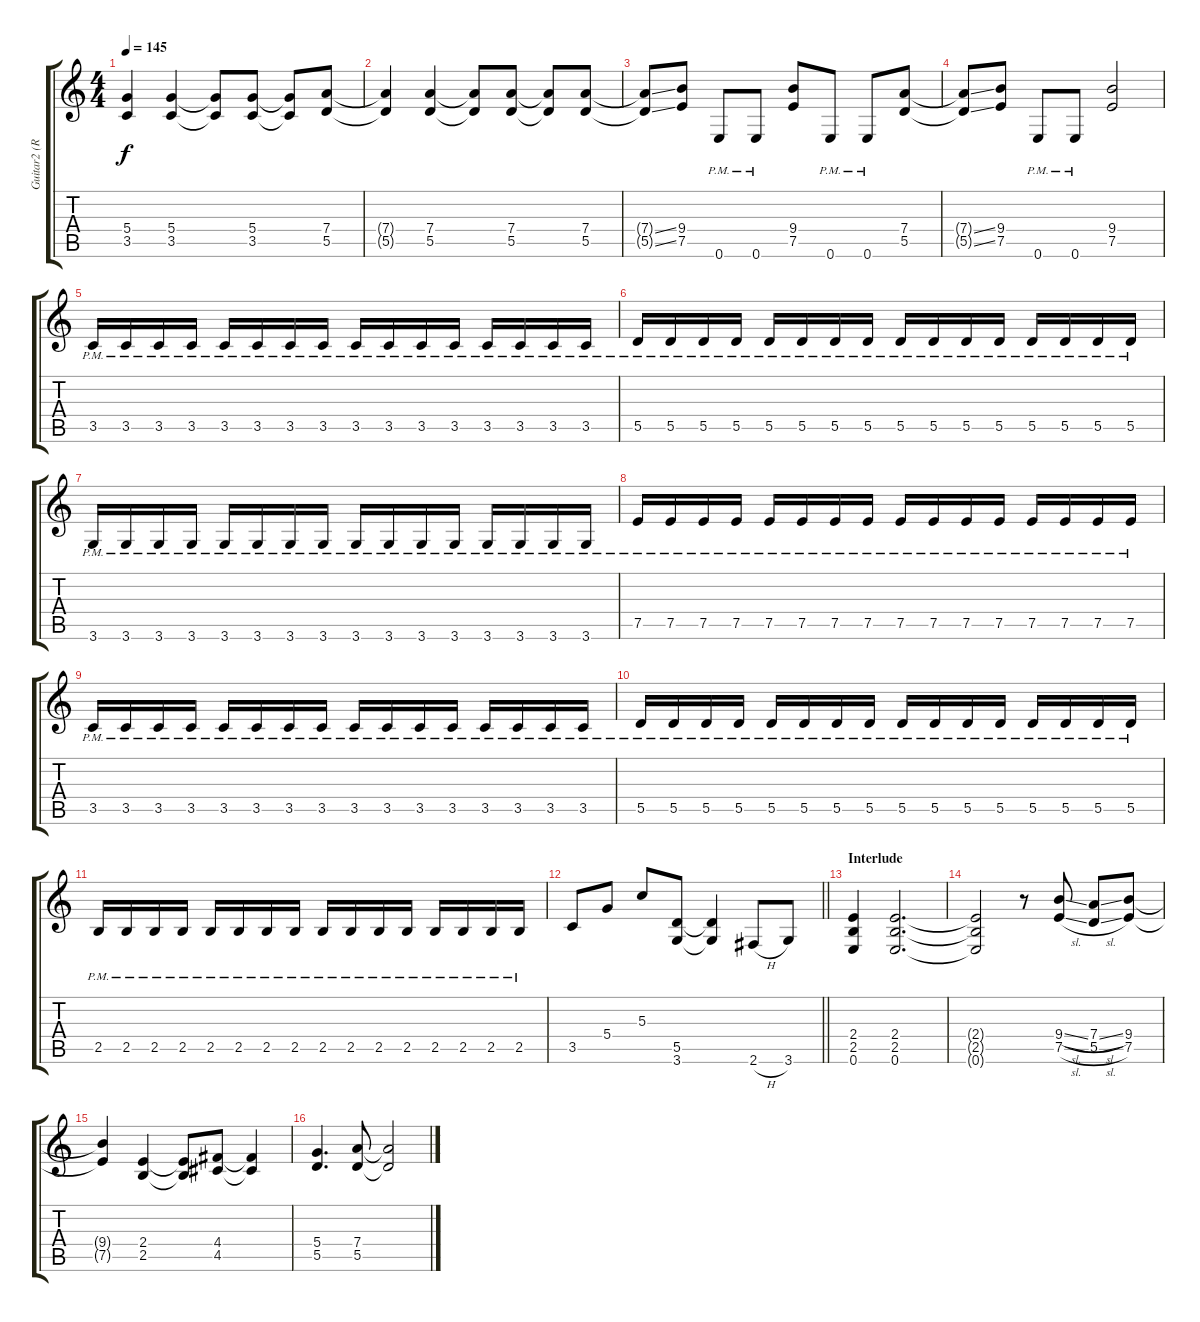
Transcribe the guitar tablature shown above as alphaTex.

\track ("Guitar2 (Rhythm)" "Guitar2 (R") {instrument distortionguitar}
\staff {score tabs}
\tuning (E4 B3 G3 D3 A2 E2) {hide}
\ts (4 4)
\tempo 145
\clef g2
\ks c
(5.4 3.5).4{dy f} (5.4 3.5).4 (5.4{t} 3.5{t}).8 (5.4 3.5).8 (5.4{t} 3.5{t}).8 (7.4 5.5).8 |
(7.4{t} 5.5{t}).4 (7.4 5.5).4 (7.4{t} 5.5{t}).8 (7.4 5.5).8 (7.4{t} 5.5{t}).8 (7.4 5.5).8 |
(7.4{ss t} 5.5{ss t}).8 (9.4 7.5).8 0.6{pm}.8 0.6{pm}.8 (9.4 7.5).8 0.6{pm}.8 0.6{pm}.8 (7.4 5.5).8 |
(7.4{ss t} 5.5{ss t}).8 (9.4 7.5).8 0.6{pm}.8 0.6{pm}.8 (9.4 7.5).2 |
3.5{pm}.16 3.5{pm}.16 3.5{pm}.16 3.5{pm}.16 3.5{pm}.16 3.5{pm}.16 3.5{pm}.16 3.5{pm}.16 3.5{pm}.16 3.5{pm}.16 3.5{pm}.16 3.5{pm}.16 3.5{pm}.16 3.5{pm}.16 3.5{pm}.16 3.5{pm}.16 |
5.5{pm}.16 5.5{pm}.16 5.5{pm}.16 5.5{pm}.16 5.5{pm}.16 5.5{pm}.16 5.5{pm}.16 5.5{pm}.16 5.5{pm}.16 5.5{pm}.16 5.5{pm}.16 5.5{pm}.16 5.5{pm}.16 5.5{pm}.16 5.5{pm}.16 5.5{pm}.16 |
3.6{pm}.16 3.6{pm}.16 3.6{pm}.16 3.6{pm}.16 3.6{pm}.16 3.6{pm}.16 3.6{pm}.16 3.6{pm}.16 3.6{pm}.16 3.6{pm}.16 3.6{pm}.16 3.6{pm}.16 3.6{pm}.16 3.6{pm}.16 3.6{pm}.16 3.6{pm}.16 |
7.5{pm}.16 7.5{pm}.16 7.5{pm}.16 7.5{pm}.16 7.5{pm}.16 7.5{pm}.16 7.5{pm}.16 7.5{pm}.16 7.5{pm}.16 7.5{pm}.16 7.5{pm}.16 7.5{pm}.16 7.5{pm}.16 7.5{pm}.16 7.5{pm}.16 7.5{pm}.16 |
3.5{pm}.16 3.5{pm}.16 3.5{pm}.16 3.5{pm}.16 3.5{pm}.16 3.5{pm}.16 3.5{pm}.16 3.5{pm}.16 3.5{pm}.16 3.5{pm}.16 3.5{pm}.16 3.5{pm}.16 3.5{pm}.16 3.5{pm}.16 3.5{pm}.16 3.5{pm}.16 |
5.5{pm}.16 5.5{pm}.16 5.5{pm}.16 5.5{pm}.16 5.5{pm}.16 5.5{pm}.16 5.5{pm}.16 5.5{pm}.16 5.5{pm}.16 5.5{pm}.16 5.5{pm}.16 5.5{pm}.16 5.5{pm}.16 5.5{pm}.16 5.5{pm}.16 5.5{pm}.16 |
2.5{pm}.16 2.5{pm}.16 2.5{pm}.16 2.5{pm}.16 2.5{pm}.16 2.5{pm}.16 2.5{pm}.16 2.5{pm}.16 2.5{pm}.16 2.5{pm}.16 2.5{pm}.16 2.5{pm}.16 2.5{pm}.16 2.5{pm}.16 2.5{pm}.16 2.5{pm}.16 |
\barLineRight lightlight
3.5.8 5.4.8 5.3.8 (5.5 3.6).8 (5.5{t} 3.6{t}).4 2.6{h}.8 3.6.8 |
\section ("" "Interlude")
(2.4 2.5 0.6).4 (2.4 2.5 0.6).2{d volume 4} |
(2.4{t} 2.5{t} 0.6{t}).2 r.8 (9.4{sl} 7.5{sl}).8{volume 11} (7.4{sl} 5.5{sl}).8 (9.4 7.5).8 |
(9.4{t} 7.5{t}).4 (2.4 2.5).4 (2.4{t} 2.5{t}).8 (4.4 4.5).8 (4.4{t} 4.5{t}).4 |
(5.4 5.5).4{d} (7.4 5.5).8 (7.4{t} 5.5{t}).2
